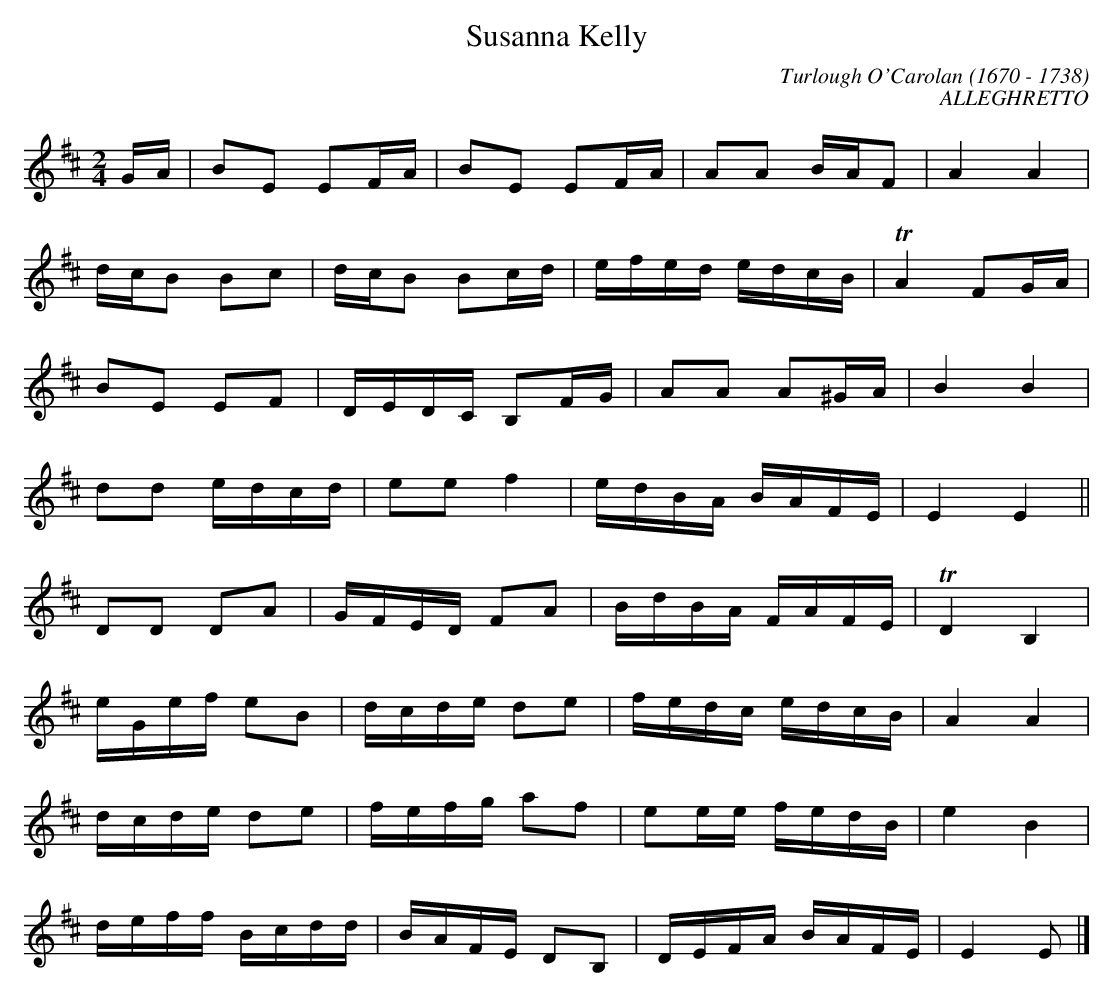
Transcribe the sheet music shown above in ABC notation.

X:1occ
T:Susanna Kelly
C:Turlough O'Carolan (1670 - 1738)
C:ALLEGHRETTO
M:2/4
L:1/16
K:D
GA|B2E2 E2FA|B2E2 E2FA|A2A2 BAF2|A4A4|
dcB2 B2c2|dcB2 B2cd|efed edcB| TA4F2GA|
B2E2 E2F2|DEDC B,2FG|A2A2 A2^GA|B4B4|
d2d2 edcd|e2e2 f4|edBA BAFE|E4E4||
D2D2 D2A2|GFED F2A2|BdBA FAFE| TD4B,4|
eGef e2B2|dcde d2e2|fedc edcB|A4A4|
dcde d2e2|fefg a2f2|e2ee fedB|e4B4|
deff Bcdd|BAFE D2B,2|DEFA BAFE|E4E2 |]
